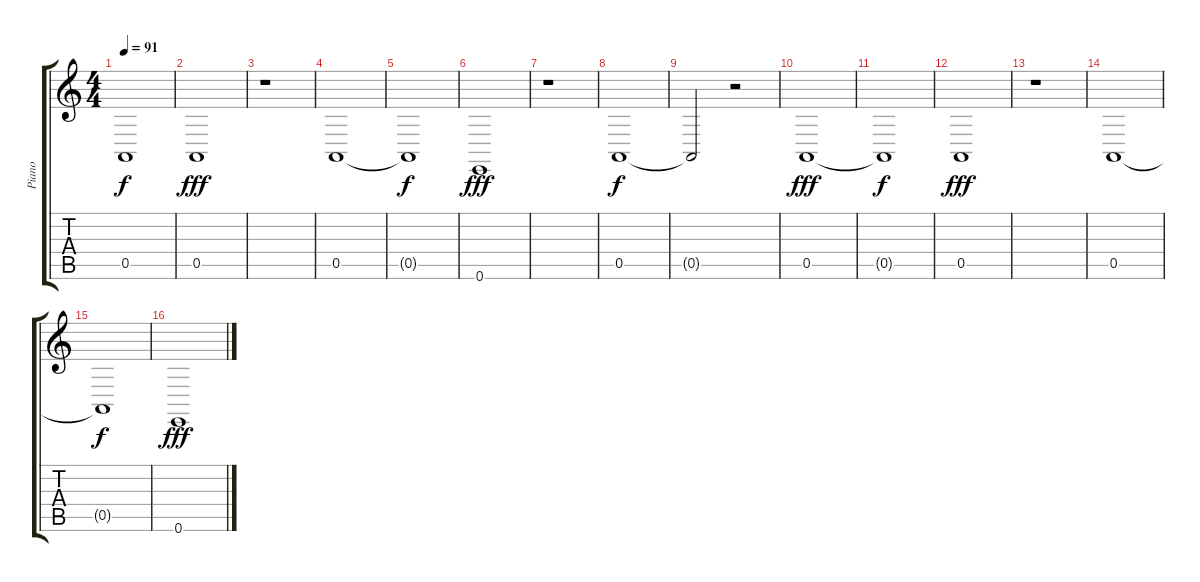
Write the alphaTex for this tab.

\track ("Piano" "Piano") {instrument acousticgrandpiano}
\staff {score tabs}
\tuning (E4 B3 G3 D3 A2 E2) {hide}
\ts (4 4)
\tempo 91
\clef g2
\ks c
0.5{t}.1{dy f} |
0.5.1{dy fff} |
r.1 |
0.5.1 |
0.5{t}.1{dy f} |
0.6.1{dy fff} |
r.1 |
0.5.1{dy f} |
0.5{t}.2 r.2 |
0.5.1{dy fff} |
0.5{t}.1{dy f} |
0.5.1{dy fff} |
r.1 |
0.5.1 |
0.5{t}.1{dy f} |
0.6.1{dy fff}
